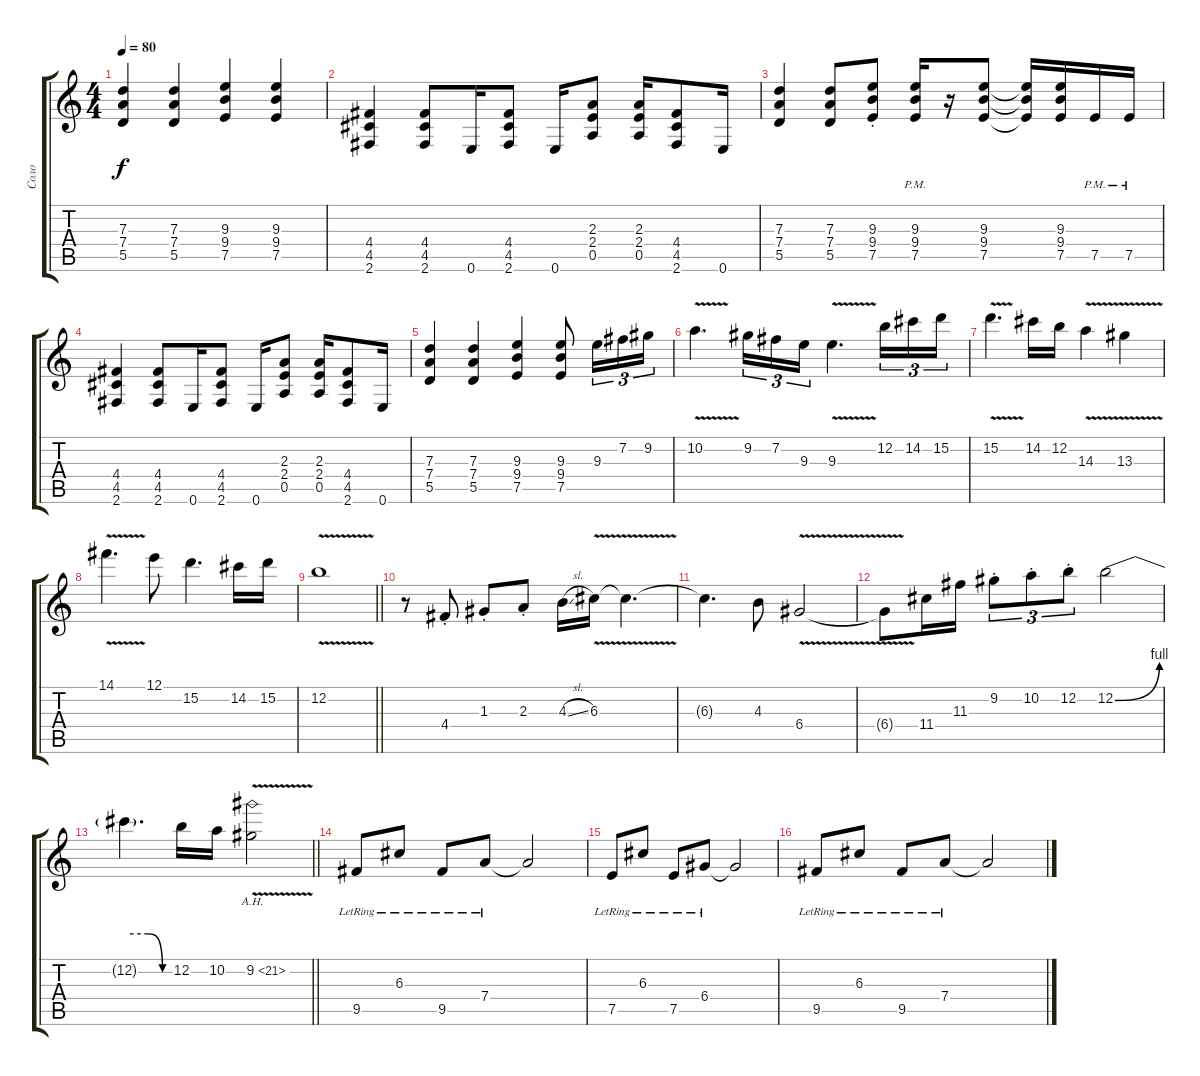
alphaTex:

\track ("Соло" "Соло") {instrument distortionguitar}
\staff {score tabs}
\tuning (E4 B3 G3 D3 A2 E2) {hide}
\ts (4 4)
\tempo 80
\clef g2
\ks c
(7.3 7.4 5.5).4{dy f} (7.3 7.4 5.5).4 (9.3 9.4 7.5).4 (9.3 9.4 7.5).4 |
(4.4 4.5 2.6).4 (4.4 4.5 2.6).8 0.6.16 (4.4 4.5 2.6).8 0.6.16 (2.3 2.4 0.5).8 (2.3 2.4 0.5).16 (4.4 4.5 2.6).8 0.6.16 |
(7.3 7.4 5.5).4 (7.3 7.4 5.5).8 (9.3{st} 9.4{st} 7.5{st}).8 (9.3 9.4 7.5{pm}).16 r.16 (9.3 9.4 7.5).8 (9.3{t} 9.4{t} 7.5{t}).16 (9.3 9.4 7.5).16 7.5{pm}.16 7.5{pm}.16 |
(4.4 4.5 2.6).4 (4.4 4.5 2.6).8 0.6.16 (4.4 4.5 2.6).8 0.6.16 (2.3 2.4 0.5).8 (2.3 2.4 0.5).16 (4.4 4.5 2.6).8 0.6.16 |
(7.3 7.4 5.5).4 (7.3 7.4 5.5).4 (9.3 9.4 7.5).4 (9.3 9.4 7.5).8 9.3.16{tu (3 2)} 7.2.16{tu (3 2)} 9.2.16{tu (3 2)} |
10.2{v}.4{d} 9.2.16{tu (3 2)} 7.2.16{tu (3 2)} 9.3.16{tu (3 2)} 9.3{v}.4{d} 12.2.16{tu (3 2)} 14.2.16{tu (3 2)} 15.2.16{tu (3 2)} |
15.2{v}.4{d} 14.2.16 12.2.16 14.3{v}.4 13.3{v}.4 |
14.1{v}.4{d} 12.1.8 15.2.4{d} 14.2.16 15.2.16 |
\barLineRight lightlight
12.2{v}.1 |
r.8 4.4{st}.8 1.3{st}.8 2.3{st}.8 4.3{sl}.16 6.3{v}.16 6.3{t}.4{d} |
6.3{t}.4{d} 4.3.8 6.4{v}.2 |
6.4{t}.8 11.4.16 11.3.16 9.2{st}.8{tu (3 2)} 10.2{st}.8{tu (3 2)} 12.2{st}.8{tu (3 2)} 12.2{be (bend 0 0 60 4)}.2 |
\barLineRight lightlight
12.2{be (custom 0 4 30 4 50 0 60 0) t}.4{d} 12.2.16 10.2.16 9.2{ah 12 v}.2 |
9.5{lr}.8{volume 16 instrument electricguitarclean} 6.3{lr}.8 9.5{lr}.8 7.4{lr}.8 7.4{t}.2 |
7.5{lr}.8 6.3{lr}.8 7.5{lr}.8 6.4{lr}.8 6.4{t}.2 |
9.5{lr}.8 6.3{lr}.8 9.5{lr}.8 7.4{lr}.8 7.4{t}.2
